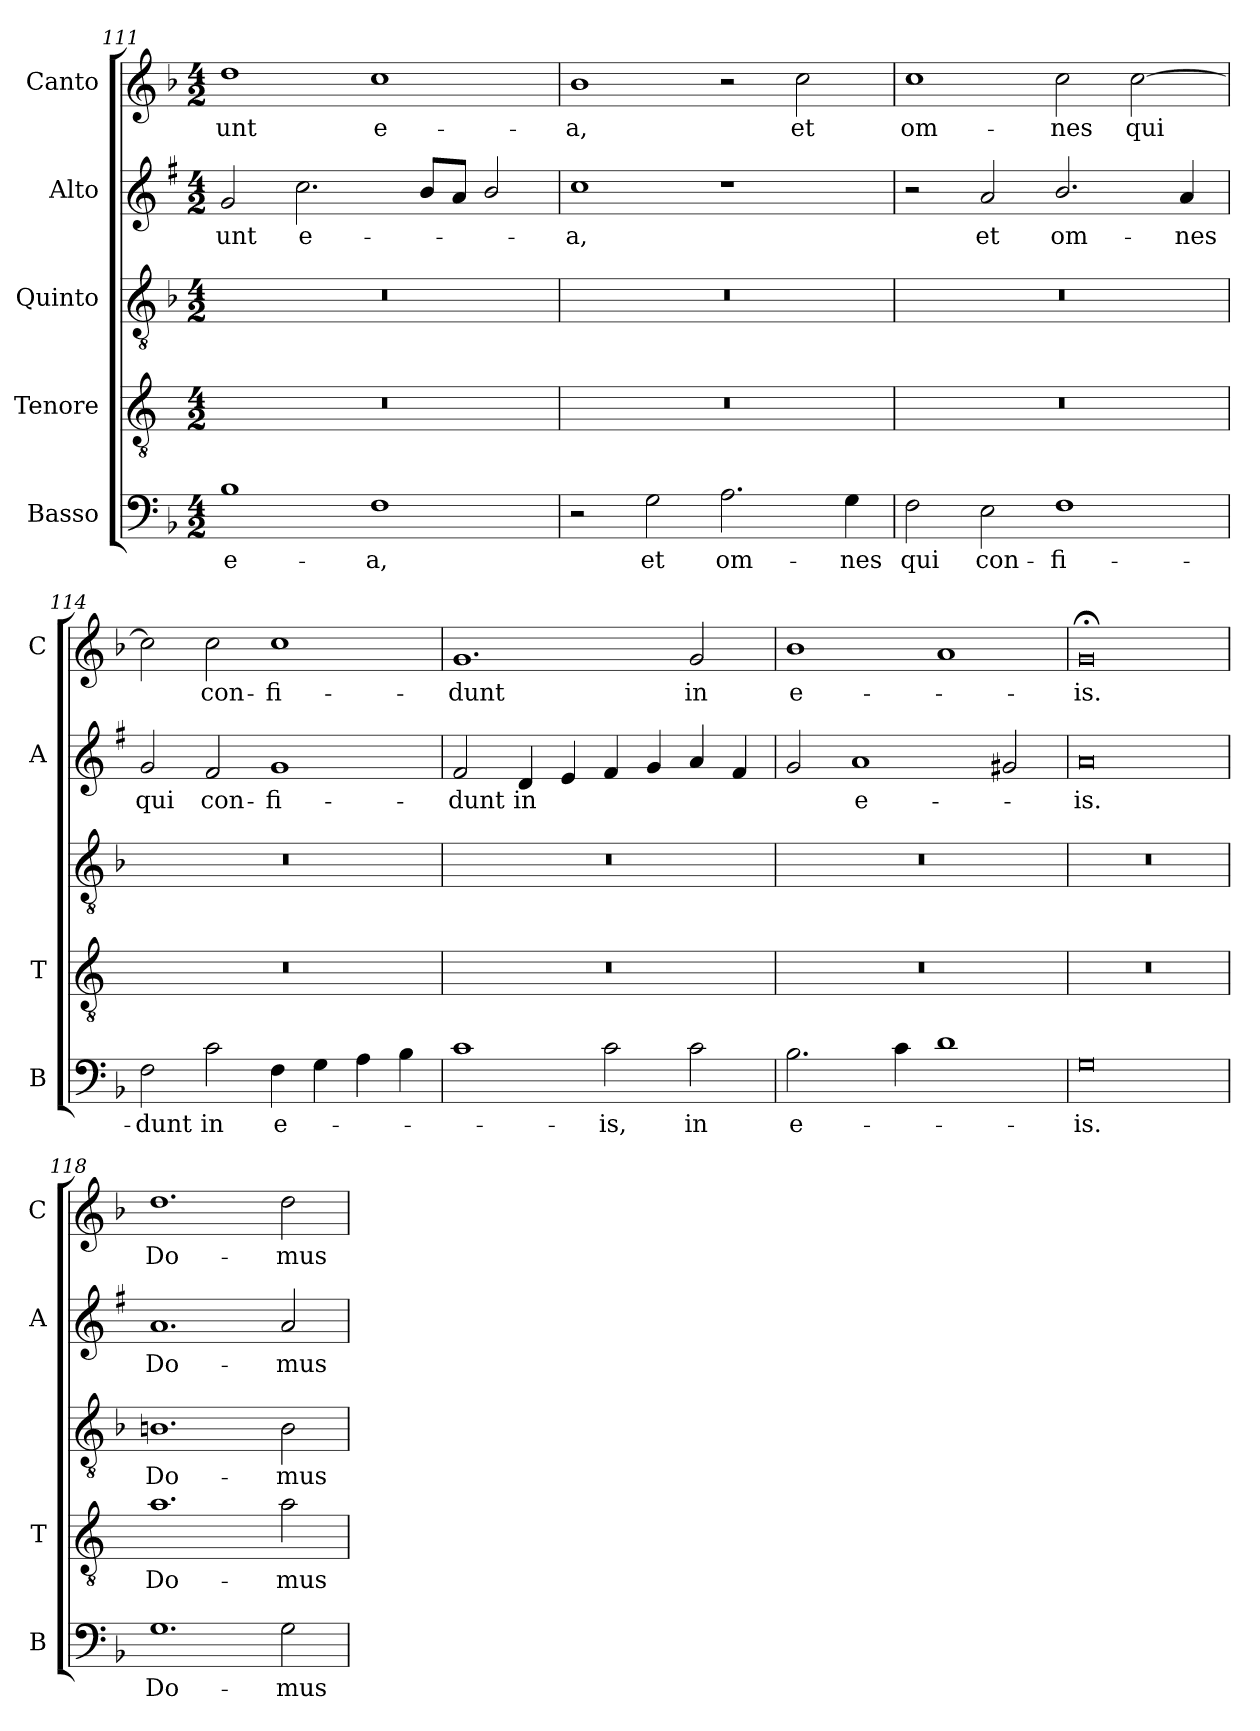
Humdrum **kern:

**kern	**text	**kern	**text	**kern	**text	**kern	**text	**kern	**text
*part5	*part5	*part4	*part4	*part3	*part3	*part2	*part2	*part1	*part1
*staff5	*staff5	*staff4	*staff4	*staff3	*staff3	*staff2	*staff2	*staff1	*staff1
*I"Basso	*	*I"Tenore	*	*I"Quinto	*	*I"Alto	*	*I"Canto	*
*I'B	*	*I'T	*	*	*	*I'A	*	*I'C	*
*clefF4	*	*clefGv2	*	*clefGv2	*	*clefG2	*	*clefG2	*
*	*	*ITrd4c7	*	*	*	*ITrd1c2	*	*	*
*k[b-]	*	*k[b-]	*	*k[b-]	*	*k[b-]	*	*k[b-]	*
*F:	*	*F:	*	*F:	*	*F:	*	*F:	*
*M4/2	*	*M4/2	*	*M4/2	*	*M4/2	*	*M4/2	*
=111	=111	=111	=111	=111	=111	=111	=111	=111	=111
!	!LO:LY:b	!	!	!	!	!	!LO:LY:b	!	!LO:LY:b
1B-	e-	0r	.	0r	.	2f/	-unt	1dd	-unt
!	!	!	!	!	!	!	!LO:LY:b	!	!
.	.	.	.	.	.	2.b-\	e-	.	.
!	!LO:LY:b	!	!	!	!	!	!	!	!LO:LY:b
1F	-a,	.	.	.	.	.	.	1cc	e-
.	.	.	.	.	.	8a/L	.	.	.
.	.	.	.	.	.	8g/J	.	.	.
.	.	.	.	.	.	2a/	.	.	.
=112	=112	=112	=112	=112	=112	=112	=112	=112	=112
!	!	!	!	!	!	!	!LO:LY:b	!	!LO:LY:b
2r	.	0r	.	0r	.	1b-	-a,	1b-	-a,
!	!LO:LY:b	!	!	!	!	!	!	!	!
2G\	et	.	.	.	.	.	.	.	.
!	!LO:LY:b	!	!	!	!	!	!	!	!
2.A\	om-	.	.	.	.	1r	.	2r	.
!	!	!	!	!	!	!	!	!	!LO:LY:b
.	.	.	.	.	.	.	.	2cc\	et
!	!LO:LY:b	!	!	!	!	!	!	!	!
4G\	-nes	.	.	.	.	.	.	.	.
=113	=113	=113	=113	=113	=113	=113	=113	=113	=113
!	!LO:LY:b	!	!	!	!	!	!	!	!LO:LY:b
2F\	qui	0r	.	0r	.	2r	.	1cc	om-
!	!LO:LY:b	!	!	!	!	!	!LO:LY:b	!	!
2E\	con-	.	.	.	.	2g/	et	.	.
!	!LO:LY:b	!	!	!	!	!	!LO:LY:b	!	!LO:LY:b
1F	-fi-	.	.	.	.	2.a/	om-	2cc\	-nes
!	!	!	!	!	!	!	!	!	!LO:LY:b
.	.	.	.	.	.	.	.	[2cc\	qui
!	!	!	!	!	!	!	!LO:LY:b	!	!
.	.	.	.	.	.	4g/	-nes	.	.
!!LO:LB:g=z
=114	=114	=114	=114	=114	=114	=114	=114	=114	=114
!	!LO:LY:b	!	!	!	!	!	!LO:LY:b	!	!
2F\	-dunt	0r	.	0r	.	2f/	qui	2cc\]	.
!	!LO:LY:b	!	!	!	!	!	!LO:LY:b	!	!LO:LY:b
2c\	in	.	.	.	.	2e/	con-	2cc\	con-
!	!LO:LY:b	!	!	!	!	!	!LO:LY:b	!	!LO:LY:b
4F\	e-	.	.	.	.	1f	-fi-	1cc	-fi-
4G\	.	.	.	.	.	.	.	.	.
4A\	.	.	.	.	.	.	.	.	.
4B-\	.	.	.	.	.	.	.	.	.
=115	=115	=115	=115	=115	=115	=115	=115	=115	=115
!	!	!	!	!	!	!	!LO:LY:b	!	!LO:LY:b
1c	.	0r	.	0r	.	2e/	-dunt	1.g	-dunt
!	!	!	!	!	!	!	!LO:LY:b	!	!
.	.	.	.	.	.	4c/	in	.	.
.	.	.	.	.	.	4d/	.	.	.
!	!LO:LY:b	!	!	!	!	!	!	!	!
2c\	-is,	.	.	.	.	4e/	.	.	.
.	.	.	.	.	.	4f/	.	.	.
!	!LO:LY:b	!	!	!	!	!	!	!	!LO:LY:b
2c\	in	.	.	.	.	4g/	.	2g/	in
.	.	.	.	.	.	4e/	.	.	.
=116	=116	=116	=116	=116	=116	=116	=116	=116	=116
!	!LO:LY:b	!	!	!	!	!	!	!	!LO:LY:b
2.B-\	e-	0r	.	0r	.	2f/	.	1b-	e-
!	!	!	!	!	!	!	!LO:LY:b	!	!
.	.	.	.	.	.	1g	e-	.	.
4c\	.	.	.	.	.	.	.	.	.
1d	.	.	.	.	.	.	.	1a	.
.	.	.	.	.	.	2f#X/	.	.	.
=117	=117	=117	=117	=117	=117	=117	=117	=117	=117
!	!LO:LY:b	!	!	!	!	!	!LO:LY:b	!	!LO:LY:b
0G	-is.	0r	.	0r	.	0g	-is.	0g;<	-is.
=118	=118	=118	=118	=118	=118	=118	=118	=118	=118
!	!LO:LY:b	!	!LO:LY:b	!	!LO:LY:b	!	!LO:LY:b	!	!LO:LY:b
1.G	Do-	1.d	Do-	1.Bn	Do-	1.g	Do-	1.dd	Do-
!	!LO:LY:b	!	!LO:LY:b	!	!LO:LY:b	!	!LO:LY:b	!	!LO:LY:b
2G\	-mus	2d\	-mus	2B\	-mus	2g/	-mus	2dd\	-mus
=	=	=	=	=	=	=	=	=	=
*-	*-	*-	*-	*-	*-	*-	*-	*-	*-
